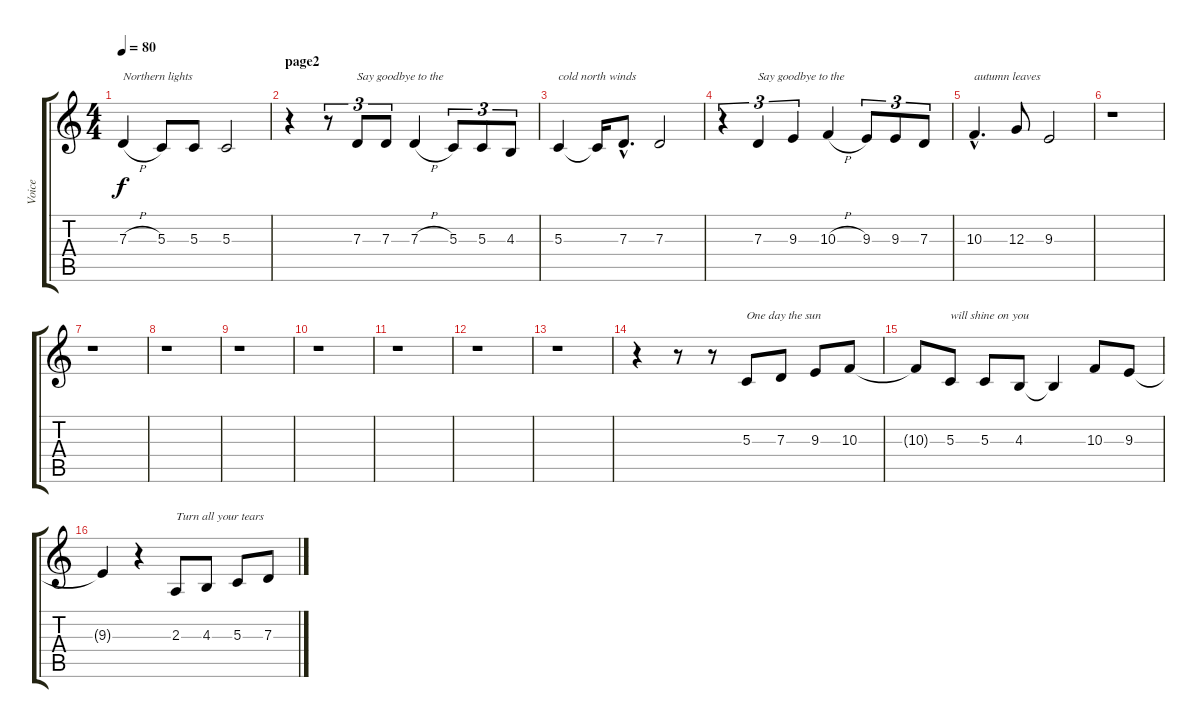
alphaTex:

\track ("Voice" "Voice") {instrument pad7halo}
\staff {score tabs}
\tuning (E4 B3 G3 D3 A2 E2) {hide}
\ts (4 4)
\tempo 80
\clef g2
\ks c
7.3{h}.4{txt "Northern lights" dy f} 5.3.8 5.3.8 5.3.2 |
\section ("" "page2")
r.4 r.8{tu (3 2)} 7.3.8{tu (3 2) txt "Say goodbye to the"} 7.3.8{tu (3 2)} 7.3{h}.4 5.3.8{tu (3 2)} 5.3.8{tu (3 2)} 4.3.8{tu (3 2)} |
5.3.4{txt "cold north winds"} 5.3{t}.16 7.3{hac}.8{d} 7.3.2 |
r.4{tu (3 2)} 7.3.4{tu (3 2) txt "Say goodbye to the"} 9.3.4{tu (3 2)} 10.3{h}.4 9.3.8{tu (3 2)} 9.3.8{tu (3 2)} 7.3.8{tu (3 2)} |
10.3{hac}.4{d txt "autumn leaves"} 12.3.8 9.3.2 |
r.1 |
r.1 |
r.1 |
r.1 |
r.1 |
r.1 |
r.1 |
r.1 |
r.4 r.8 r.8 5.3.8{txt "One day the sun"} 7.3.8 9.3.8 10.3.8 |
10.3{t}.8 5.3.8{txt "will shine on you"} 5.3.8 4.3.8 4.3{t}.4 10.3.8 9.3.8 |
9.3{t}.4 r.4 2.3.8{txt "Turn all your tears"} 4.3.8 5.3.8 7.3.8
